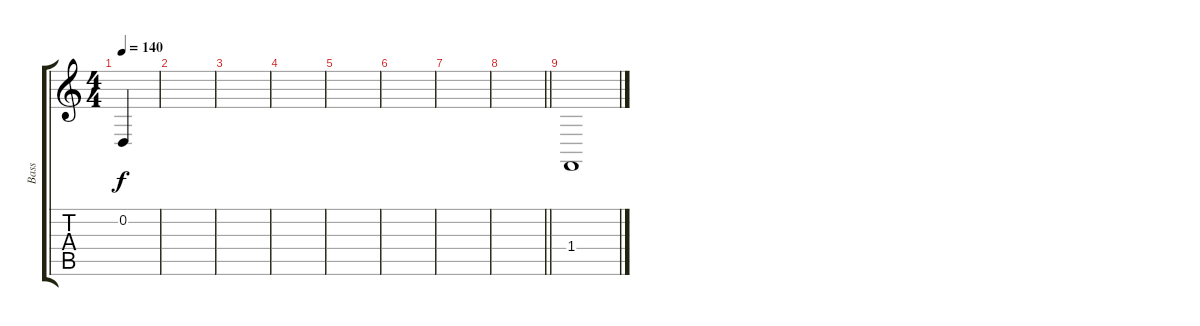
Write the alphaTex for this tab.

\track ("Bass" "Bass") {instrument electricbassfinger}
\staff {score tabs}
\tuning (G2 D2 A1 E1 A2 E2) {hide}
\ts (4 4)
\tempo 140
\clef g2
\ks c
0.2.4{dy f} |
|
|
|
|
|
|
\barLineRight lightlight
|
1.4.1
